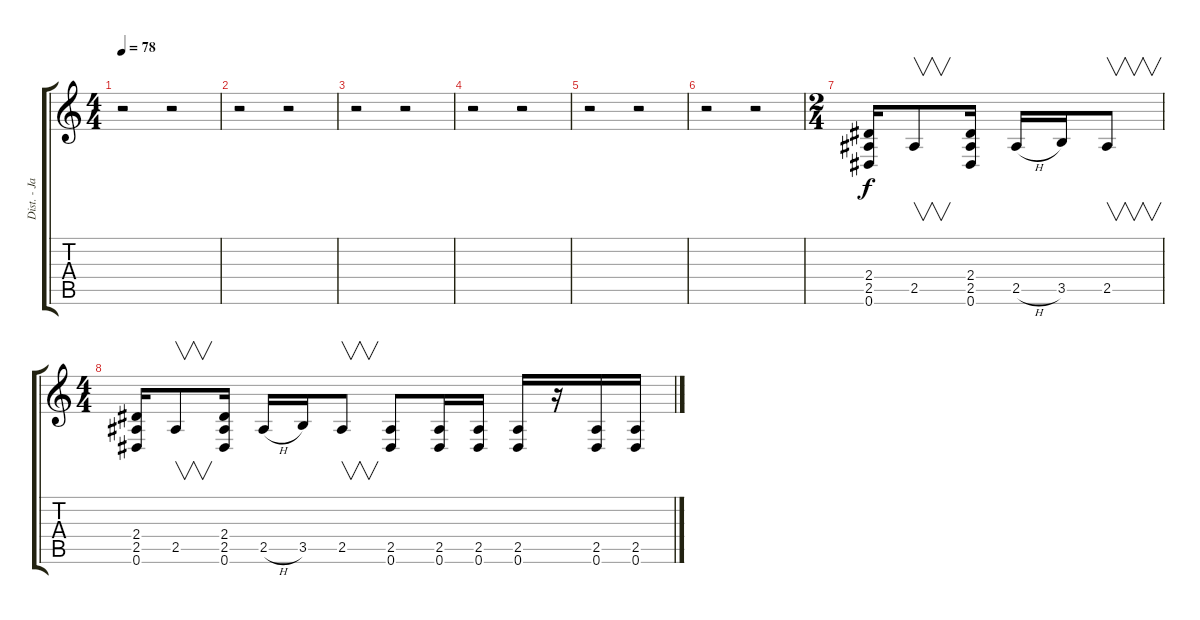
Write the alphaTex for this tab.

\track ("Dist. - James" "Dist. - Ja") {instrument distortionguitar}
\staff {score tabs}
\tuning (Eb4 Bb3 Gb3 Db3 Ab2 Eb2) {hide}
\ts (4 4)
\tempo 78
\clef g2
\ks c
r.2{dy f} r.2 |
r.2 r.2 |
r.2 r.2 |
r.2 r.2 |
r.2 r.2 |
r.2 r.2 |
\ts (2 4)
(2.4 2.5 0.6).16 2.5.8{v} (2.4 2.5 0.6).16 2.5{h}.16 3.5.16 2.5.8{v} |
\ts (4 4)
(2.4 2.5 0.6).16 2.5.8{v} (2.4 2.5 0.6).16 2.5{h}.16 3.5.16 2.5.8{v} (2.5 0.6).8 (2.5 0.6).16 (2.5 0.6).16 (2.5 0.6).16 r.16 (2.5 0.6).16 (2.5 0.6).16
